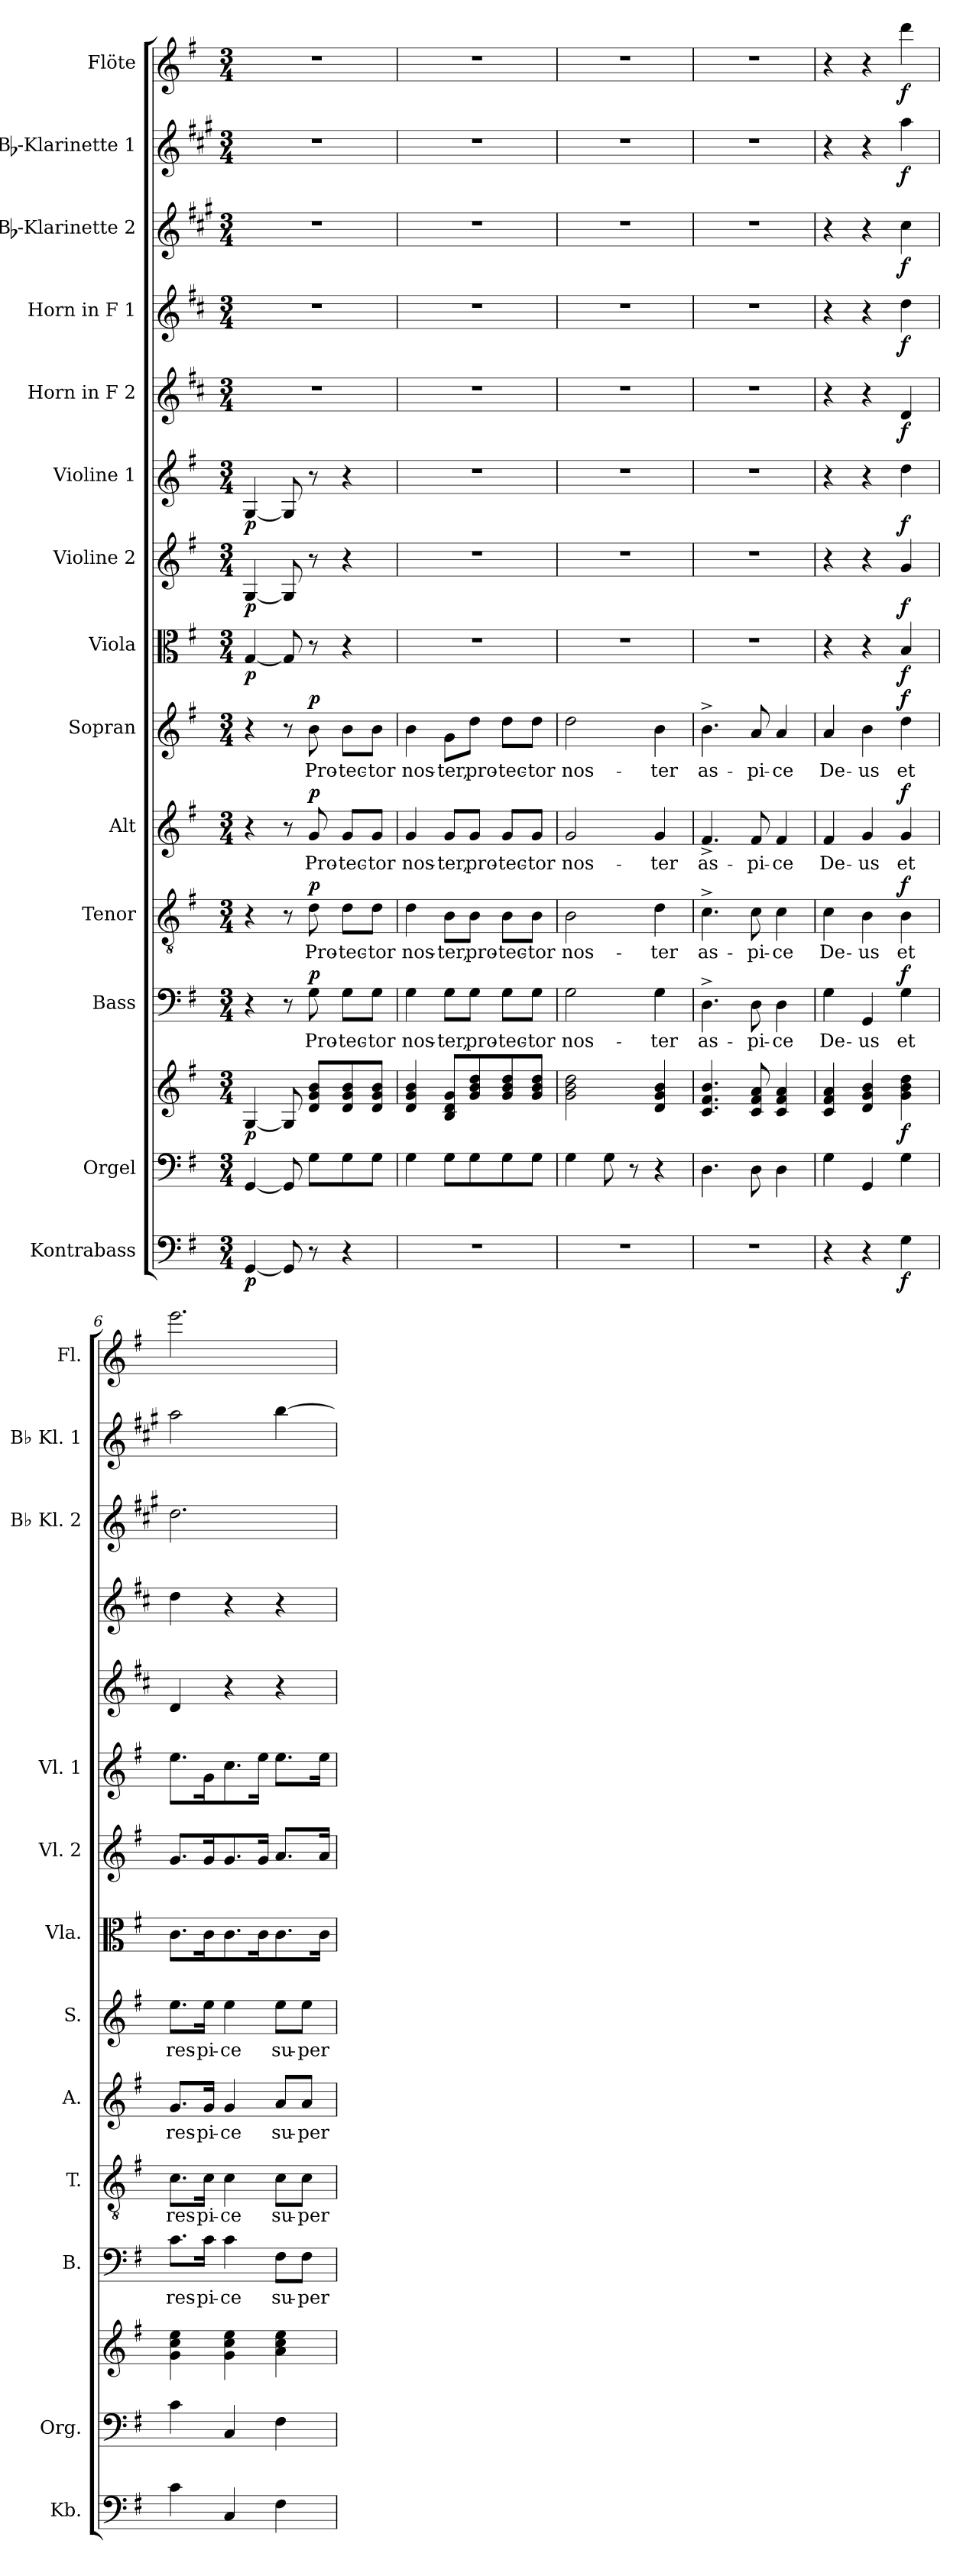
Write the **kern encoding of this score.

**kern	**dynam	**kern	**kern	**dynam	**kern	**text	**dynam	**kern	**text	**dynam	**kern	**text	**dynam	**kern	**text	**dynam	**kern	**dynam	**kern	**dynam	**kern	**dynam	**kern	**dynam	**kern	**dynam	**kern	**dynam	**kern	**dynam	**kern	**dynam
*part14	*part14	*part13	*part13	*part13	*part12	*part12	*part12	*part11	*part11	*part11	*part10	*part10	*part10	*part9	*part9	*part9	*part8	*part8	*part7	*part7	*part6	*part6	*part5	*part5	*part4	*part4	*part3	*part3	*part2	*part2	*part1	*part1
*staff15	*staff15	*staff14	*staff13	*staff13/14	*staff12	*staff12	*staff12	*staff11	*staff11	*staff11	*staff10	*staff10	*staff10	*staff9	*staff9	*staff9	*staff8	*staff8	*staff7	*staff7	*staff6	*staff6	*staff5	*staff5	*staff4	*staff4	*staff3	*staff3	*staff2	*staff2	*staff1	*staff1
*I"Kontrabass	*	*I"Orgel	*	*	*I"Bass	*	*	*I"Tenor	*	*	*I"Alt	*	*	*I"Sopran	*	*	*I"Viola	*	*I"Violine 2	*	*I"Violine 1	*	*I"Horn in F 2	*	*I"Horn in F 1	*	*I"Bb-Klarinette 2	*	*I"Bb-Klarinette 1	*	*I"Flöte	*
*I'Kb.	*	*I'Org.	*	*	*I'B.	*	*	*I'T.	*	*	*I'A.	*	*	*I'S.	*	*	*I'Vla.	*	*I'Vl. 2	*	*I'Vl. 1	*	*	*	*	*	*I'Bb Kl. 2	*	*I'Bb Kl. 1	*	*I'Fl.	*
*clefF4	*	*clefF4	*clefG2	*	*clefF4	*	*	*clefGv2	*	*	*clefG2	*	*	*clefG2	*	*	*clefC3	*	*clefG2	*	*clefG2	*	*clefG2	*	*clefG2	*	*clefG2	*	*clefG2	*	*clefG2	*
*ITrd7c12	*	*	*	*	*	*	*	*	*	*	*	*	*	*	*	*	*	*	*	*	*	*	*ITrd4c7	*	*ITrd4c7	*	*ITrd1c2	*	*ITrd1c2	*	*	*
*k[f#]	*	*k[f#]	*k[f#]	*	*k[f#]	*	*	*k[f#]	*	*	*k[f#]	*	*	*k[f#]	*	*	*k[f#]	*	*k[f#]	*	*k[f#]	*	*k[f#]	*	*k[f#]	*	*k[f#]	*	*k[f#]	*	*k[f#]	*
*G:	*	*G:	*G:	*	*G:	*	*	*G:	*	*	*G:	*	*	*G:	*	*	*G:	*	*G:	*	*G:	*	*G:	*	*G:	*	*G:	*	*G:	*	*G:	*
*M3/4	*	*M3/4	*M3/4	*	*M3/4	*	*	*M3/4	*	*	*M3/4	*	*	*M3/4	*	*	*M3/4	*	*M3/4	*	*M3/4	*	*M3/4	*	*M3/4	*	*M3/4	*	*M3/4	*	*M3/4	*
=1	=1	=1	=1	=1	=1	=1	=1	=1	=1	=1	=1	=1	=1	=1	=1	=1	=1	=1	=1	=1	=1	=1	=1	=1	=1	=1	=1	=1	=1	=1	=1	=1
!	!LO:DY:b	!	!	!LO:DY:b	!	!	!	!	!	!	!	!	!	!	!	!	!	!LO:DY:b	!	!LO:DY:b	!	!LO:DY:b	!	!	!	!	!	!	!	!	!	!
[4GGG/	p	[4GG/	[4G/	p	4r	.	.	4r	.	.	4r	.	.	4r	.	.	[4G/	p	[4G/	p	[4G/	p	2.r	.	2.r	.	2.r	.	2.r	.	2.r	.
8GGG/]	.	8GG/]	8G/]	.	8r	.	.	8r	.	.	8r	.	.	8r	.	.	8G/]	.	8G/]	.	8G/]	.	.	.	.	.	.	.	.	.	.	.
!	!	!	!	!	!	!LO:LY:b	!LO:DY:a	!	!LO:LY:b	!LO:DY:a	!	!LO:LY:b	!LO:DY:a	!	!LO:LY:b	!LO:DY:a	!	!	!	!	!	!	!	!	!	!	!	!	!	!	!	!
8r	.	8G!\L	8d!/ 8g!/ 8b!/L	.	8G\	Pro-	p	8d\	Pro-	p	8g/	Pro-	p	8b\	Pro-	p	8r	.	8r	.	8r	.	.	.	.	.	.	.	.	.	.	.
!	!	!	!	!	!	!LO:LY:b	!	!	!LO:LY:b	!	!	!LO:LY:b	!	!	!LO:LY:b	!	!	!	!	!	!	!	!	!	!	!	!	!	!	!	!	!
4r	.	8G!\	8d!/ 8g!/ 8b!/	.	8G\L	-tec-	.	8d\L	-tec-	.	8g/L	-tec-	.	8b\L	-tec-	.	4r	.	4r	.	4r	.	.	.	.	.	.	.	.	.	.	.
!	!	!	!	!	!	!LO:LY:b	!	!	!LO:LY:b	!	!	!LO:LY:b	!	!	!LO:LY:b	!	!	!	!	!	!	!	!	!	!	!	!	!	!	!	!	!
.	.	8G!\J	8d!/ 8g!/ 8b!/J	.	8G\J	-tor	.	8d\J	-tor	.	8g/J	-tor	.	8b\J	-tor	.	.	.	.	.	.	.	.	.	.	.	.	.	.	.	.	.
=2	=2	=2	=2	=2	=2	=2	=2	=2	=2	=2	=2	=2	=2	=2	=2	=2	=2	=2	=2	=2	=2	=2	=2	=2	=2	=2	=2	=2	=2	=2	=2	=2
!	!	!	!	!	!	!LO:LY:b	!	!	!LO:LY:b	!	!	!LO:LY:b	!	!	!LO:LY:b	!	!	!	!	!	!	!	!	!	!	!	!	!	!	!	!	!
2.r	.	4G!\	4d!/ 4g!/ 4b!/	.	4G\	nos-	.	4d\	nos-	.	4g/	nos-	.	4b\	nos-	.	2.r	.	2.r	.	2.r	.	2.r	.	2.r	.	2.r	.	2.r	.	2.r	.
!	!	!	!	!	!	!LO:LY:b	!	!	!LO:LY:b	!	!	!LO:LY:b	!	!	!LO:LY:b	!	!	!	!	!	!	!	!	!	!	!	!	!	!	!	!	!
.	.	8G!\L	8B!/ 8d!/ 8g!/L	.	8G\L	-ter,	.	8B\L	-ter,	.	8g/L	-ter,	.	8g\L	-ter,	.	.	.	.	.	.	.	.	.	.	.	.	.	.	.	.	.
!	!	!	!	!	!	!LO:LY:b	!	!	!LO:LY:b	!	!	!LO:LY:b	!	!	!LO:LY:b	!	!	!	!	!	!	!	!	!	!	!	!	!	!	!	!	!
.	.	8G!\	8g!/ 8b!/ 8dd!/	.	8G\J	pro-	.	8B\J	pro-	.	8g/J	pro-	.	8dd\J	pro-	.	.	.	.	.	.	.	.	.	.	.	.	.	.	.	.	.
!	!	!	!	!	!	!LO:LY:b	!	!	!LO:LY:b	!	!	!LO:LY:b	!	!	!LO:LY:b	!	!	!	!	!	!	!	!	!	!	!	!	!	!	!	!	!
.	.	8G!\	8g!/ 8b!/ 8dd!/	.	8G\L	-tec-	.	8B\L	-tec-	.	8g/L	-tec-	.	8dd\L	-tec-	.	.	.	.	.	.	.	.	.	.	.	.	.	.	.	.	.
!	!	!	!	!	!	!LO:LY:b	!	!	!LO:LY:b	!	!	!LO:LY:b	!	!	!LO:LY:b	!	!	!	!	!	!	!	!	!	!	!	!	!	!	!	!	!
.	.	8G!\J	8g!/ 8b!/ 8dd!/J	.	8G\J	-tor	.	8B\J	-tor	.	8g/J	-tor	.	8dd\J	-tor	.	.	.	.	.	.	.	.	.	.	.	.	.	.	.	.	.
=3	=3	=3	=3	=3	=3	=3	=3	=3	=3	=3	=3	=3	=3	=3	=3	=3	=3	=3	=3	=3	=3	=3	=3	=3	=3	=3	=3	=3	=3	=3	=3	=3
!	!	!	!	!	!	!LO:LY:b	!	!	!LO:LY:b	!	!	!LO:LY:b	!	!	!LO:LY:b	!	!	!	!	!	!	!	!	!	!	!	!	!	!	!	!	!
2.r	.	4G!\	2g!\ 2b!\ 2dd!\	.	2G\	nos-	.	2B\	nos-	.	2g/	nos-	.	2dd\	nos-	.	2.r	.	2.r	.	2.r	.	2.r	.	2.r	.	2.r	.	2.r	.	2.r	.
.	.	8G!\	.	.	.	.	.	.	.	.	.	.	.	.	.	.	.	.	.	.	.	.	.	.	.	.	.	.	.	.	.	.
.	.	8r	.	.	.	.	.	.	.	.	.	.	.	.	.	.	.	.	.	.	.	.	.	.	.	.	.	.	.	.	.	.
!	!	!	!	!	!	!LO:LY:b	!	!	!LO:LY:b	!	!	!LO:LY:b	!	!	!LO:LY:b	!	!	!	!	!	!	!	!	!	!	!	!	!	!	!	!	!
.	.	4r	4d!/ 4g!/ 4b!/	.	4G\	-ter	.	4d\	-ter	.	4g/	-ter	.	4b\	-ter	.	.	.	.	.	.	.	.	.	.	.	.	.	.	.	.	.
=4	=4	=4	=4	=4	=4	=4	=4	=4	=4	=4	=4	=4	=4	=4	=4	=4	=4	=4	=4	=4	=4	=4	=4	=4	=4	=4	=4	=4	=4	=4	=4	=4
!	!	!	!	!	!	!LO:LY:b	!	!	!LO:LY:b	!	!	!LO:LY:b	!	!	!LO:LY:b	!	!	!	!	!	!	!	!	!	!	!	!	!	!	!	!	!
2.r	.	4.D!\	4.c!/ 4.f#!/ 4.b!/	.	4.D^>\	as-	.	4.c^>\	as-	.	4.f#^>/	as-	.	4.b^>\	as-	.	2.r	.	2.r	.	2.r	.	2.r	.	2.r	.	2.r	.	2.r	.	2.r	.
!	!	!	!	!	!	!LO:LY:b	!	!	!LO:LY:b	!	!	!LO:LY:b	!	!	!LO:LY:b	!	!	!	!	!	!	!	!	!	!	!	!	!	!	!	!	!
.	.	8D!\	8c!/ 8f#!/ 8a!/	.	8D\	-pi-	.	8c\	-pi-	.	8f#/	-pi-	.	8a/	-pi-	.	.	.	.	.	.	.	.	.	.	.	.	.	.	.	.	.
!	!	!	!	!	!	!LO:LY:b	!	!	!LO:LY:b	!	!	!LO:LY:b	!	!	!LO:LY:b	!	!	!	!	!	!	!	!	!	!	!	!	!	!	!	!	!
.	.	4D!\	4c!/ 4f#!/ 4a!/	.	4D\	-ce	.	4c\	-ce	.	4f#/	-ce	.	4a/	-ce	.	.	.	.	.	.	.	.	.	.	.	.	.	.	.	.	.
=5	=5	=5	=5	=5	=5	=5	=5	=5	=5	=5	=5	=5	=5	=5	=5	=5	=5	=5	=5	=5	=5	=5	=5	=5	=5	=5	=5	=5	=5	=5	=5	=5
!	!	!	!	!	!	!LO:LY:b	!	!	!LO:LY:b	!	!	!LO:LY:b	!	!	!LO:LY:b	!	!	!	!	!	!	!	!	!	!	!	!	!	!	!	!	!
4r	.	4G!\	4c!/ 4f#!/ 4a!/	.	4G\	De-	.	4c\	De-	.	4f#/	De-	.	4a/	De-	.	4r	.	4r	.	4r	.	4r	.	4r	.	4r	.	4r	.	4r	.
!	!	!	!	!	!	!LO:LY:b	!	!	!LO:LY:b	!	!	!LO:LY:b	!	!	!LO:LY:b	!	!	!	!	!	!	!	!	!	!	!	!	!	!	!	!	!
4r	.	4GG!/	4d!/ 4g!/ 4b!/	.	4GG/	-us	.	4B\	-us	.	4g/	-us	.	4b\	-us	.	4r	.	4r	.	4r	.	4r	.	4r	.	4r	.	4r	.	4r	.
!	!LO:DY:b	!	!	!LO:DY:b	!	!LO:LY:b	!LO:DY:a	!	!LO:LY:b	!LO:DY:a	!	!LO:LY:b	!LO:DY:a	!	!LO:LY:b	!LO:DY:a	!	!LO:DY:b	!	!LO:DY:b	!	!LO:DY:b	!	!LO:DY:b	!	!LO:DY:b	!	!LO:DY:b	!	!LO:DY:b	!	!LO:DY:b
4GG\	f	4G\	4g\ 4b\ 4dd\	f	4G\	et	f	4B\	et	f	4g/	et	f	4dd\	et	f	4B/	f	4g/	f	4dd\	f	4G/	f	4g\	f	4b\	f	4gg\	f	4ddd\	f
=6	=6	=6	=6	=6	=6	=6	=6	=6	=6	=6	=6	=6	=6	=6	=6	=6	=6	=6	=6	=6	=6	=6	=6	=6	=6	=6	=6	=6	=6	=6	=6	=6
!	!	!	!	!	!	!LO:LY:b	!	!	!LO:LY:b	!	!	!LO:LY:b	!	!	!LO:LY:b	!	!	!	!	!	!	!	!	!	!	!	!	!	!	!	!	!
4C\	.	4c\	4g\ 4cc\ 4ee\	.	8.c\L	res-	.	8.c\L	res-	.	8.g/L	res-	.	8.ee\L	res-	.	8.c\L	.	8.g/L	.	8.ee\L	.	4G/	.	4g\	.	2.cc\	.	2gg\	.	2.eee\	.
!	!	!	!	!	!	!LO:LY:b	!	!	!LO:LY:b	!	!	!LO:LY:b	!	!	!LO:LY:b	!	!	!	!	!	!	!	!	!	!	!	!	!	!	!	!	!
.	.	.	.	.	16c\Jk	-pi-	.	16c\Jk	-pi-	.	16g/Jk	-pi-	.	16ee\Jk	-pi-	.	16c\k	.	16g/k	.	16g\k	.	.	.	.	.	.	.	.	.	.	.
!	!	!	!	!	!	!LO:LY:b	!	!	!LO:LY:b	!	!	!LO:LY:b	!	!	!LO:LY:b	!	!	!	!	!	!	!	!	!	!	!	!	!	!	!	!	!
4CC/	.	4C/	4g\ 4cc\ 4ee\	.	4c\	-ce	.	4c\	-ce	.	4g/	-ce	.	4ee\	-ce	.	8.c\	.	8.g/	.	8.cc\	.	4r	.	4r	.	.	.	.	.	.	.
.	.	.	.	.	.	.	.	.	.	.	.	.	.	.	.	.	16c\k	.	16g/Jk	.	16ee\Jk	.	.	.	.	.	.	.	.	.	.	.
!	!	!	!	!	!	!LO:LY:b	!	!	!LO:LY:b	!	!	!LO:LY:b	!	!	!LO:LY:b	!	!	!	!	!	!	!	!	!	!	!	!	!	!	!	!	!
4FF#\	.	4F#\	4a\ 4cc\ 4ee\	.	8F#\L	su-	.	8c\L	su-	.	8a/L	su-	.	8ee\L	su-	.	8.c\	.	8.a/L	.	8.ee\L	.	4r	.	4r	.	.	.	[4aa\	.	.	.
!	!	!	!	!	!	!LO:LY:b	!	!	!LO:LY:b	!	!	!LO:LY:b	!	!	!LO:LY:b	!	!	!	!	!	!	!	!	!	!	!	!	!	!	!	!	!
.	.	.	.	.	8F#\J	-per	.	8c\J	-per	.	8a/J	-per	.	8ee\J	-per	.	.	.	.	.	.	.	.	.	.	.	.	.	.	.	.	.
.	.	.	.	.	.	.	.	.	.	.	.	.	.	.	.	.	16c\Jk	.	16a/Jk	.	16ee\Jk	.	.	.	.	.	.	.	.	.	.	.
=	=	=	=	=	=	=	=	=	=	=	=	=	=	=	=	=	=	=	=	=	=	=	=	=	=	=	=	=	=	=	=	=
*-	*-	*-	*-	*-	*-	*-	*-	*-	*-	*-	*-	*-	*-	*-	*-	*-	*-	*-	*-	*-	*-	*-	*-	*-	*-	*-	*-	*-	*-	*-	*-	*-
